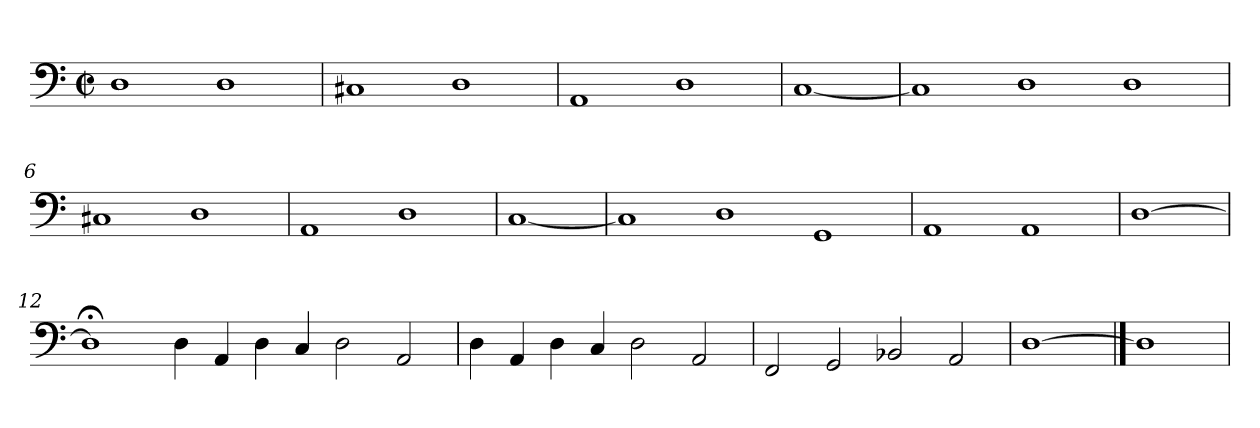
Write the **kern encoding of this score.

**kern
*part1
*staff1
*clefF4
*k[]
*M2/2
*met(c|)
=1
1D
1D
=2
1C#X
1D
=3
1AA
1D
=4
[1C
=5
1C]
1D
1D
=6
1C#X
1D
=7
1AA
1D
=8
[1C
=9
1C]
1D
1GG
=10
1AA
1AA
=11
[1D
=12
1D;<]
4D\
4AA/
4D\
4C/
2D\
2AA/
=13
4D\
4AA/
4D\
4C/
2D\
2AA/
=14
2FF/
2GG/
2BB-X/
2AA/
=15
[1D
==16
1D]
=
*-
